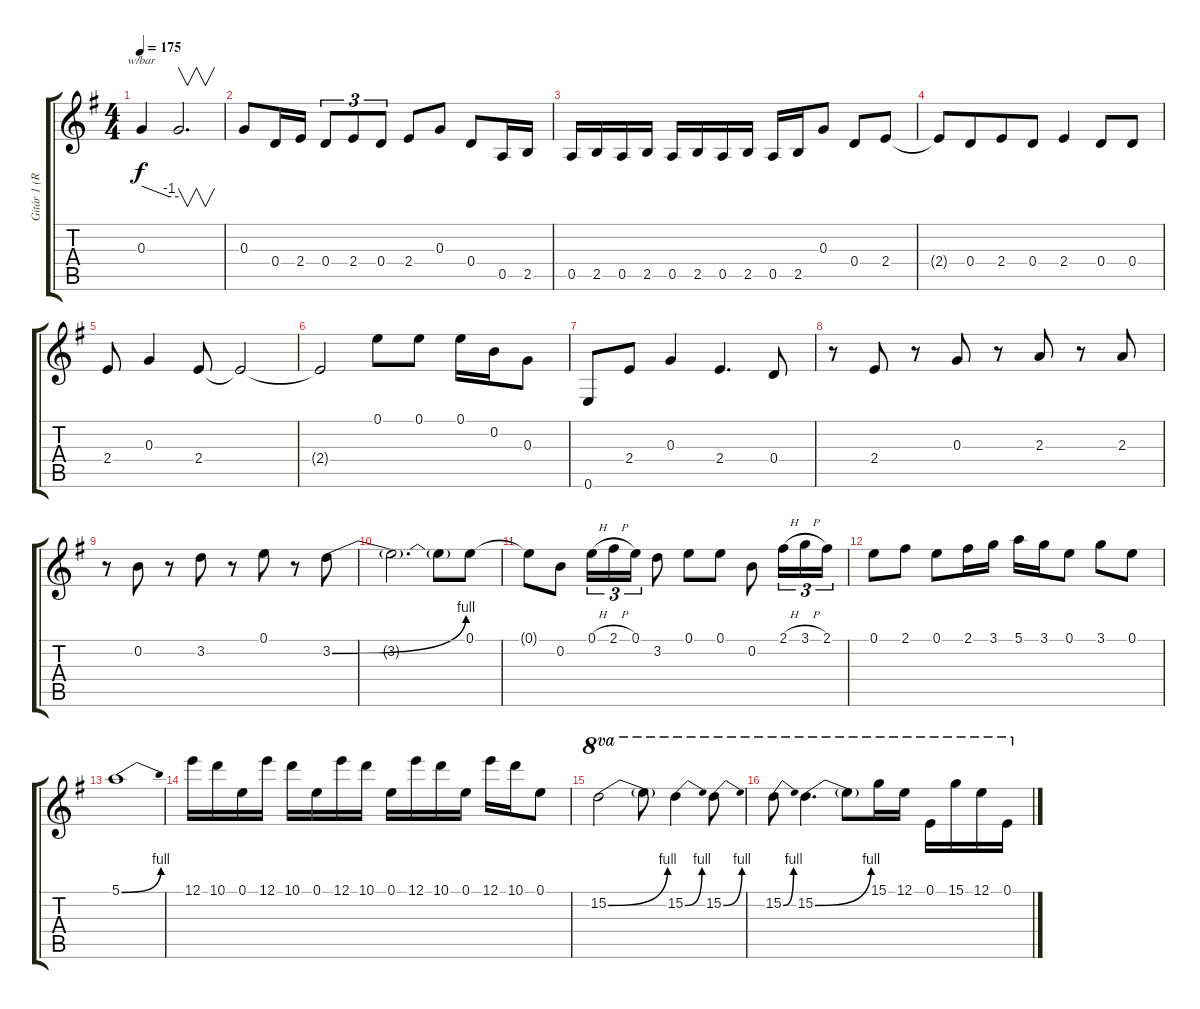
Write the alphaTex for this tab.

\track ("Gitár 1 (Ritchie Blackmore)" "Gitár 1 (R") {instrument distortionguitar}
\staff {score tabs}
\tuning (E4 B3 G3 D3 A2 E2) {hide}
\ts (4 4)
\tempo 175
\clef g2
\ks g
0.3{t}.4{tbe (custom default 0 0 45 -4 60 -4) dy f} 0.3{t}.2{v d} |
0.3.8 0.4.16 2.4.16 0.4.8{tu (3 2)} 2.4.8{tu (3 2)} 0.4.8{tu (3 2)} 2.4.8 0.3.8 0.4.8 0.5.16 2.5.16 |
0.5.16 2.5.16 0.5.16 2.5.16 0.5.16 2.5.16 0.5.16 2.5.16 0.5.16 2.5.16 0.3.8 0.4.8 2.4.8 |
2.4{t}.8 0.4.8{beam merge} 2.4.8 0.4.8 2.4.4 0.4.8 0.4.8 |
2.4.8 0.3.4 2.4.8 2.4{t}.2 |
2.4{t}.2 0.1.8 0.1.8 0.1.16 0.2.16 0.3.8 |
0.6.8 2.4.8 0.3.4 2.4.4{d} 0.4.8 |
r.8 2.4.8 r.8 0.3.8 r.8 2.3.8 r.8 2.3.8 |
r.8 0.2.8 r.8 3.2.8 r.8 0.1.8 r.8 3.2{be (bend 0 0 60 4)}.8 |
3.2{t}.2{d} 3.2{t}.8 0.1.8 |
0.1{t}.8 0.2.8 0.1{h}.16{tu (3 2)} 2.1{h}.16{tu (3 2)} 0.1.16{tu (3 2)} 3.2.8 0.1.8 0.1.8 0.2.8 2.1{h}.16{tu (3 2)} 3.1{h}.16{tu (3 2)} 2.1.16{tu (3 2)} |
0.1.8 2.1.8 0.1.8 2.1.16 3.1.16 5.1.16 3.1.16 0.1.8 3.1.8 0.1.8 |
5.1{be (bend 0 0 60 4)}.1 |
12.1.16 10.1.16 0.1.16 12.1.16 10.1.16 0.1.16 12.1.16 10.1.16 0.1.16 12.1.16 10.1.16 0.1.16 12.1.16 10.1.16 0.1.8 |
15.2{be (bend 0 0 60 4)}.2{ot 8va} 15.2{t}.8{ot 8va} 15.2{be (bend 0 0 60 4)}.4{ot 8va} 15.2{be (bend 0 0 60 4)}.8{ot 8va} |
15.2{be (bend 0 0 60 4)}.8{ot 8va} 15.2{be (bend 0 0 60 4)}.4{d ot 8va} 15.2{t}.8{ot 8va} 15.1.16{ot 8va} 12.1.16{ot 8va} 0.1.16{ot 8va} 15.1.16{ot 8va} 12.1.16{ot 8va} 0.1.16{ot 8va}
